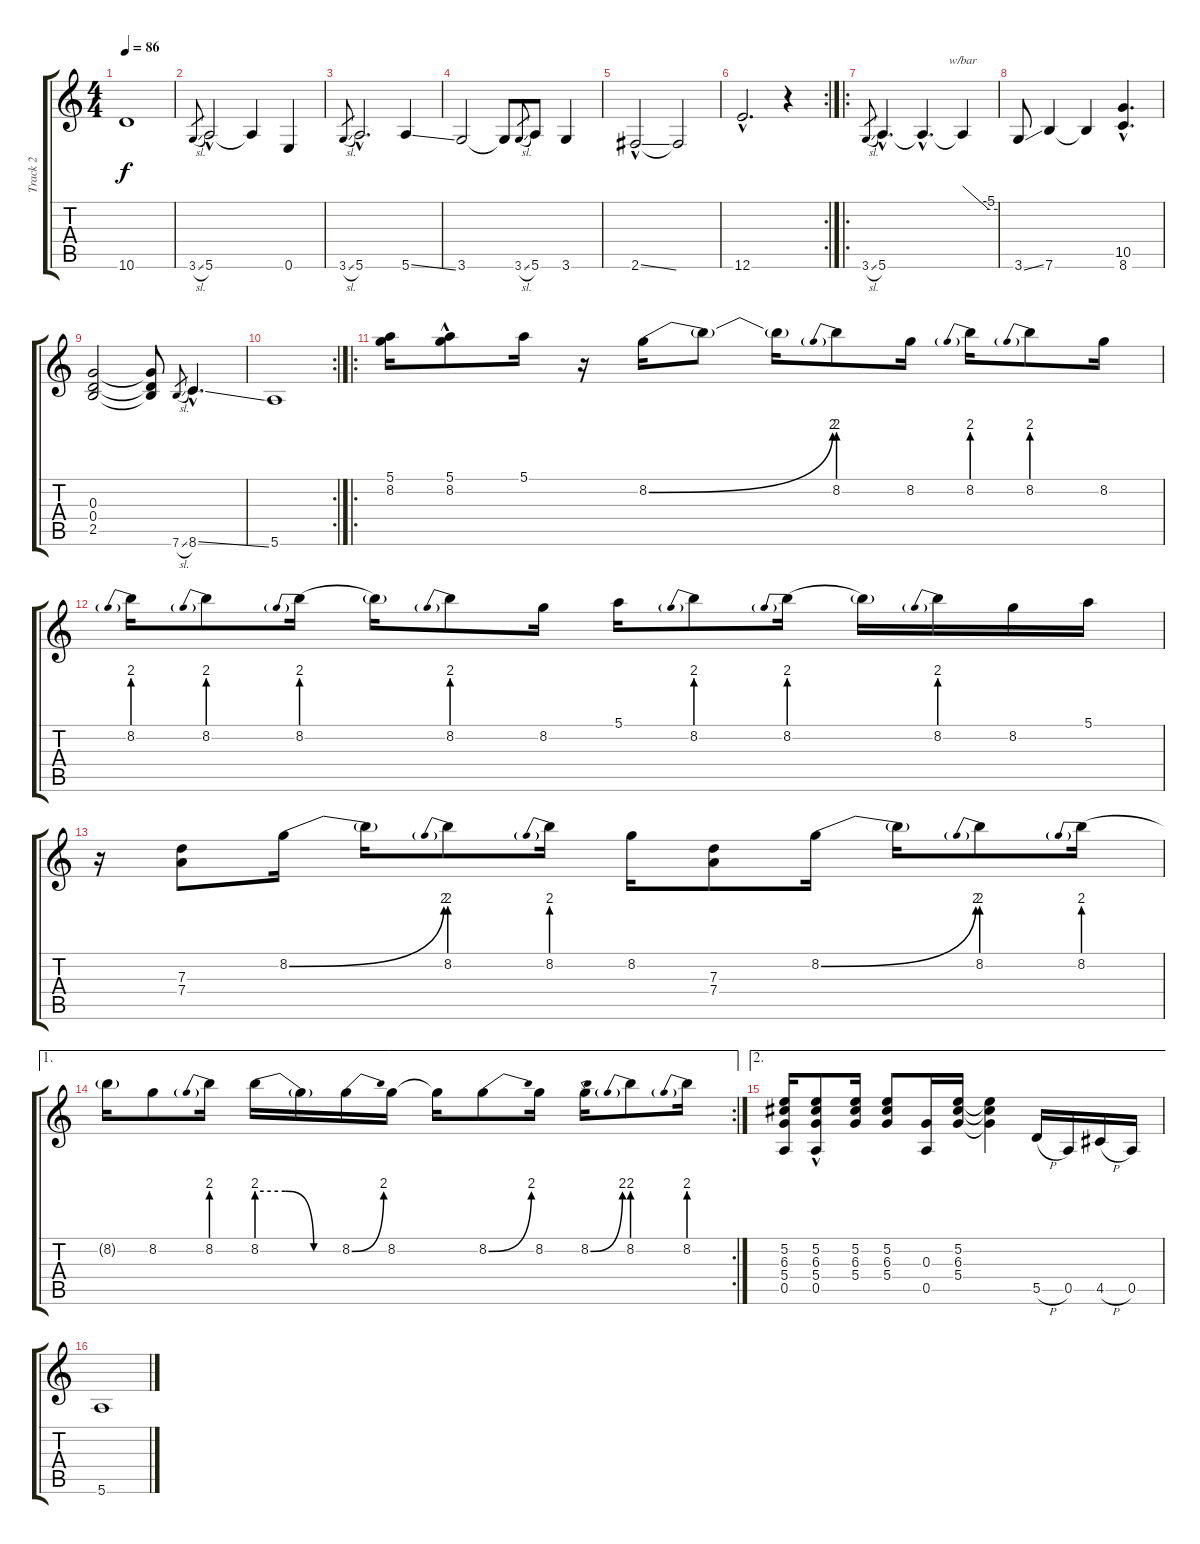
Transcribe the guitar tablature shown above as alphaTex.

\track ("Track 2" "Track 2") {instrument overdrivenguitar}
\staff {score tabs}
\tuning (E4 B3 G3 D3 A2 E2) {hide}
\ts (4 4)
\tempo 86
\clef g2
\ks c
10.6.1{dy f} |
3.6{sl}.8{gr} 5.6{hac}.2 5.6{t}.4 0.6.4 |
3.6{sl}.8{gr} 5.6{hac}.2{d} 5.6{ss}.4 |
3.6.2 3.6{t}.8 3.6{sl}.8{gr} 5.6.8 3.6.4 |
2.6{ss hac}.2 2.6{t}.2 |
\rc 2
12.6{hac}.2{d} r.4 |
\ro
3.6{sl}.8{gr} 5.6{hac}.4{d} 5.6{hac t}.4{d} 5.6{t}.4{tbe (custom default 0 0 45 -20 60 -20)} |
3.6{ss}.8 7.6.4 7.6{t}.4 (10.5{hac} 8.6{hac}).4{d} |
(0.3 0.4 2.5).2 (0.3{t} 0.4{t} 2.5{t}).8 7.6{sl}.8{gr} 8.6{ss hac}.4{d} |
\rc 2
5.6.1 |
\ro
(5.1 8.2).16 (5.1{hac} 8.2{hac}).8 5.1.16 r.16 8.2{be (bend 0 0 60 8)}.16 8.2{t}.8 8.2{t}.16 8.2{be (prebend 0 8 60 8)}.8 8.2.16 8.2{be (prebend 0 8 60 8)}.16 8.2{be (prebend 0 8 60 8)}.8 8.2.16 |
8.2{be (prebend 0 8 60 8)}.16 8.2{be (prebend 0 8 60 8)}.8 8.2{be (prebend 0 8 60 8)}.16 8.2{t}.16 8.2{be (prebend 0 8 60 8)}.8 8.2.16 5.1.16 8.2{be (prebend 0 8 60 8)}.8 8.2{be (prebend 0 8 60 8)}.16 8.2{t}.16 8.2{be (prebend 0 8 60 8)}.16 8.2.16 5.1.16 |
r.16 (7.3 7.4).8 8.2{be (bend 0 0 60 8)}.16 8.2{t}.16 8.2{be (prebend 0 8 60 8)}.8 8.2{be (prebend 0 8 60 8)}.16 8.2.16 (7.3 7.4).8 8.2{be (bend 0 0 60 8)}.16 8.2{t}.16 8.2{be (prebend 0 8 60 8)}.8 8.2{be (prebend 0 8 60 8)}.16 |
\ae 1
\rc 2
8.2{t}.16 8.2.8 8.2{be (prebend 0 8 60 8)}.16 8.2{be (custom 0 8 20 8 40 0 60 0)}.16 8.2{t}.16 8.2{be (bend 0 0 60 8)}.16 8.2.16 8.2{t}.16 8.2{be (bend 0 0 60 8)}.8 8.2.16 8.2{be (bend 0 0 60 8)}.16 8.2{be (prebend 0 8 60 8)}.8 8.2{be (prebend 0 8 60 8)}.16 |
\ae 2
(5.2 6.3 5.4 0.5).16 (5.2{hac} 6.3{hac} 5.4{hac} 0.5{hac}).8 (5.2 6.3 5.4).16 (5.2 6.3 5.4).8 (0.3 0.5).16 (5.2 6.3 5.4).16 (5.2{t} 6.3{t} 5.4{t}).4 5.5{h}.16 0.5.16 4.5{h}.16 0.5.16 |
5.6{ss}.1
